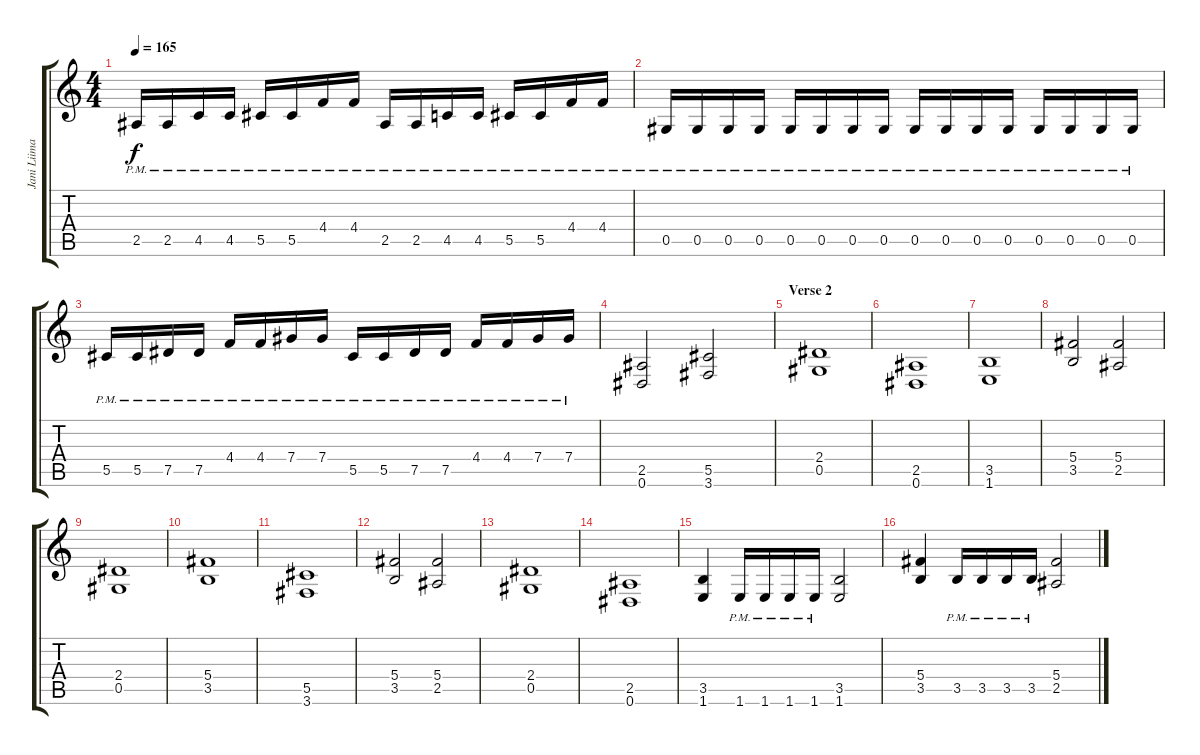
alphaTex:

\track ("Jani Liimatainen" "Jani Liima") {instrument distortionguitar}
\staff {score tabs}
\tuning (Eb4 Bb3 Gb3 Db3 Ab2 Eb2) {hide}
\ts (4 4)
\tempo 165
\clef g2
\ks aminor
2.5{pm}.16{dy f} 2.5{pm}.16 4.5{pm}.16 4.5{pm}.16 5.5{pm}.16 5.5{pm}.16 4.4{pm}.16 4.4{pm}.16 2.5{pm}.16 2.5{pm}.16 4.5{pm}.16 4.5{pm}.16 5.5{pm}.16 5.5{pm}.16 4.4{pm}.16 4.4{pm}.16 |
0.5{pm}.16 0.5{pm}.16 0.5{pm}.16 0.5{pm}.16 0.5{pm}.16 0.5{pm}.16 0.5{pm}.16 0.5{pm}.16 0.5{pm}.16 0.5{pm}.16 0.5{pm}.16 0.5{pm}.16 0.5{pm}.16 0.5{pm}.16 0.5{pm}.16 0.5{pm}.16 |
5.5{pm}.16 5.5{pm}.16 7.5{pm}.16 7.5{pm}.16 4.4{pm}.16 4.4{pm}.16 7.4{pm}.16 7.4{pm}.16 5.5{pm}.16 5.5{pm}.16 7.5{pm}.16 7.5{pm}.16 4.4{pm}.16 4.4{pm}.16 7.4{pm}.16 7.4{pm}.16 |
(2.5 0.6).2 (5.5 3.6).2 |
\section ("" "Verse 2")
(2.4 0.5).1 |
(2.5 0.6).1 |
(3.5 1.6).1 |
(5.4 3.5).2 (5.4 2.5).2 |
(2.4 0.5).1 |
(5.4 3.5).1 |
(5.5 3.6).1 |
(5.4 3.5).2 (5.4 2.5).2 |
(2.4 0.5).1 |
(2.5 0.6).1 |
(3.5 1.6).4 1.6{pm}.16 1.6{pm}.16 1.6{pm}.16 1.6{pm}.16 (3.5 1.6).2 |
(5.4 3.5).4 3.5{pm}.16 3.5{pm}.16 3.5{pm}.16 3.5{pm}.16 (5.4 2.5).2
